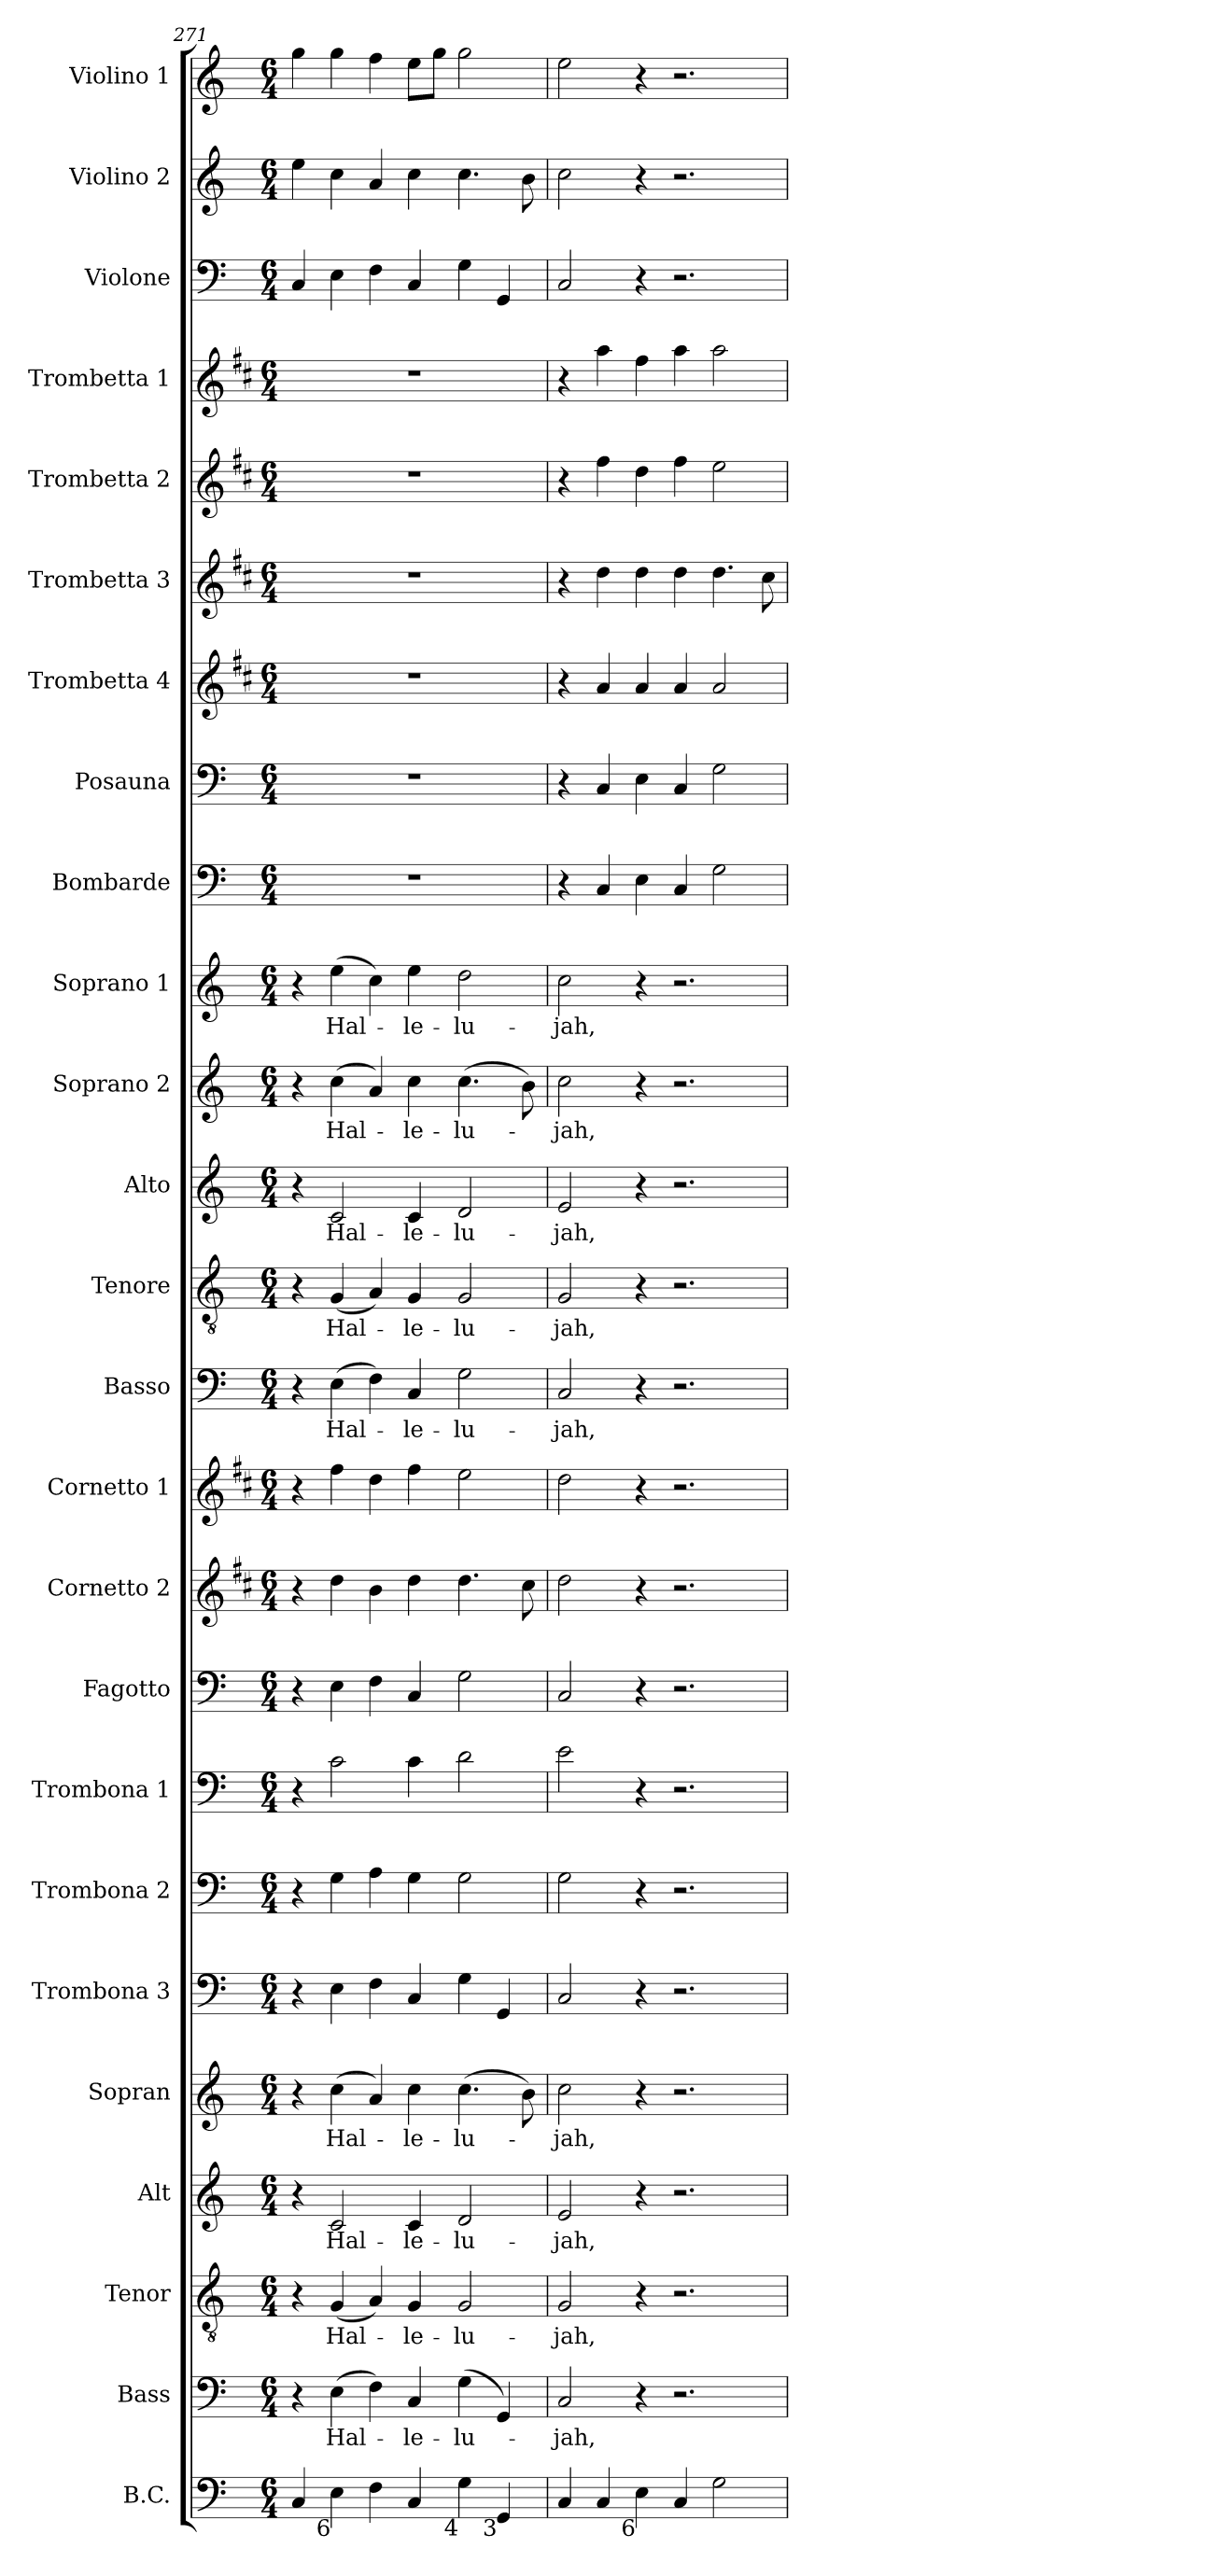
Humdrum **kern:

**kern	**kern	**text	**kern	**text	**kern	**text	**kern	**text	**kern	**kern	**kern	**kern	**kern	**kern	**kern	**text	**kern	**text	**kern	**text	**kern	**text	**kern	**text	**kern	**kern	**kern	**kern	**kern	**kern	**kern	**kern	**kern
*part25	*part24	*part24	*part23	*part23	*part22	*part22	*part21	*part21	*part20	*part19	*part18	*part17	*part16	*part15	*part14	*part14	*part13	*part13	*part12	*part12	*part11	*part11	*part10	*part10	*part9	*part8	*part7	*part6	*part5	*part4	*part3	*part2	*part1
*staff25	*staff24	*staff24	*staff23	*staff23	*staff22	*staff22	*staff21	*staff21	*staff20	*staff19	*staff18	*staff17	*staff16	*staff15	*staff14	*staff14	*staff13	*staff13	*staff12	*staff12	*staff11	*staff11	*staff10	*staff10	*staff9	*staff8	*staff7	*staff6	*staff5	*staff4	*staff3	*staff2	*staff1
*I"B.C.	*I"Bass	*	*I"Tenor	*	*I"Alt	*	*I"Sopran	*	*I"Trombona 3	*I"Trombona 2	*I"Trombona 1	*I"Fagotto	*I"Cornetto 2	*I"Cornetto 1	*I"Basso	*	*I"Tenore	*	*I"Alto	*	*I"Soprano 2	*	*I"Soprano 1	*	*I"Bombarde	*I"Posauna	*I"Trombetta 4	*I"Trombetta 3	*I"Trombetta 2	*I"Trombetta 1	*I"Violone	*I"Violino 2	*I"Violino 1
*I'B.C.	*I'B.	*	*I'T.	*	*I'A.	*	*I'S.	*	*I'Tbn. 2	*I'Tbn. 2	*I'Tbn. 1	*I'Fag.	*I'Cor. 2	*I'Cor. 1	*I'B.	*	*I'T.	*	*I'A.	*	*I'S.	*	*I'S.	*	*	*	*	*	*	*	*	*I'Vl. 2	*I'Vl. 1
*clefF4	*clefF4	*	*clefGv2	*	*clefG2	*	*clefG2	*	*clefF4	*clefF4	*clefF4	*clefF4	*clefG2	*clefG2	*clefF4	*	*clefGv2	*	*clefG2	*	*clefG2	*	*clefG2	*	*clefF4	*clefF4	*clefG2	*clefG2	*clefG2	*clefG2	*clefF4	*clefG2	*clefG2
*	*	*	*ITrd7c12	*	*	*	*	*	*	*	*	*	*ITrd1c2	*ITrd1c2	*	*	*ITrd7c12	*	*	*	*	*	*	*	*	*	*ITrd1c2	*ITrd1c2	*ITrd1c2	*ITrd1c2	*	*	*
*k[]	*k[]	*	*k[]	*	*k[]	*	*k[]	*	*k[]	*k[]	*k[]	*k[]	*k[]	*k[]	*k[]	*	*k[]	*	*k[]	*	*k[]	*	*k[]	*	*k[]	*k[]	*k[]	*k[]	*k[]	*k[]	*k[]	*k[]	*k[]
*C:	*C:	*	*C:	*	*C:	*	*C:	*	*C:	*C:	*C:	*C:	*C:	*C:	*C:	*	*C:	*	*C:	*	*C:	*	*C:	*	*C:	*C:	*C:	*C:	*C:	*C:	*C:	*C:	*C:
*M6/4	*M6/4	*	*M6/4	*	*M6/4	*	*M6/4	*	*M6/4	*M6/4	*M6/4	*M6/4	*M6/4	*M6/4	*M6/4	*	*M6/4	*	*M6/4	*	*M6/4	*	*M6/4	*	*M6/4	*M6/4	*M6/4	*M6/4	*M6/4	*M6/4	*M6/4	*M6/4	*M6/4
=271	=271	=271	=271	=271	=271	=271	=271	=271	=271	=271	=271	=271	=271	=271	=271	=271	=271	=271	=271	=271	=271	=271	=271	=271	=271	=271	=271	=271	=271	=271	=271	=271	=271
!	!	!	!	!	!	!	!	!	!	!	!	!	!	!	!	!	!	!	!	!	!	!	!	!	!LO:N:vis=1	!LO:N:vis=1	!LO:N:vis=1	!LO:N:vis=1	!LO:N:vis=1	!LO:N:vis=1	!	!	!
4Ci/	4r	.	4r	.	4r	.	4r	.	4r	4r	4r	4r	4r	4r	4r	.	4r	.	4r	.	4r	.	4r	.	1.r	1.r	1.r	1.r	1.r	1.r	4Ci/	4eei\	4ggi\
!	!	!LO:LY:b:color=#000000	!	!	!	!	!	!	!	!	!	!	!	!	!	!	!	!	!	!	!	!	!	!	!	!	!	!	!	!	!	!	!
!	!	!	!	!LO:LY:b:color=#000000	!	!	!	!	!	!	!	!	!	!	!	!	!	!	!	!	!	!	!	!	!	!	!	!	!	!	!	!	!
!	!	!	!	!	!	!LO:LY:b:color=#000000	!	!	!	!	!	!	!	!	!	!	!	!	!	!	!	!	!	!	!	!	!	!	!	!	!	!	!
!	!	!	!	!	!	!	!	!LO:LY:b:color=#000000	!	!	!	!	!	!	!	!	!	!	!	!	!	!	!	!	!	!	!	!	!	!	!	!	!
!	!	!	!	!	!	!	!	!	!	!	!	!	!	!	!	!LO:LY:b:color=#000000	!	!	!	!	!	!	!	!	!	!	!	!	!	!	!	!	!
!	!	!	!	!	!	!	!	!	!	!	!	!	!	!	!	!	!	!LO:LY:b:color=#000000	!	!	!	!	!	!	!	!	!	!	!	!	!	!	!
!	!	!	!	!	!	!	!	!	!	!	!	!	!	!	!	!	!	!	!	!LO:LY:b:color=#000000	!	!	!	!	!	!	!	!	!	!	!	!	!
!	!	!	!	!	!	!	!	!	!	!	!	!	!	!	!	!	!	!	!	!	!	!LO:LY:b:color=#000000	!	!	!	!	!	!	!	!	!	!	!
!LO:TX:b:rj:t=6	!	!	!	!	!	!	!	!	!	!	!	!	!	!	!	!	!	!	!	!	!	!	!	!	!	!	!	!	!	!	!	!	!
!	!	!	!	!	!	!	!	!	!	!	!	!	!	!	!	!	!	!	!	!	!	!	!	!LO:LY:b:color=#000000	!	!	!	!	!	!	!	!	!
4Ei\	(4Ei\	Hal-	(4GGi/	Hal-	2ci/	Hal-	(4cci\	Hal-	4Ei\	4Gi\	2ci\	4Ei\	4cci\	4eei\	(4Ei\	Hal-	(4GGi/	Hal-	2ci/	Hal-	(4cci\	Hal-	(4eei\	Hal-	.	.	.	.	.	.	4Ei\	4cci\	4ggi\
4Fi\	4Fi\)	.	4AAi/)	.	.	.	4ai/)	.	4Fi\	4Ai\	.	4Fi\	4ai\	4cci\	4Fi\)	.	4AAi/)	.	.	.	4ai/)	.	4cci\)	.	.	.	.	.	.	.	4Fi\	4ai/	4ffi\
!	!	!LO:LY:b:color=#000000	!	!	!	!	!	!	!	!	!	!	!	!	!	!	!	!	!	!	!	!	!	!	!	!	!	!	!	!	!	!	!
!	!	!	!	!LO:LY:b:color=#000000	!	!	!	!	!	!	!	!	!	!	!	!	!	!	!	!	!	!	!	!	!	!	!	!	!	!	!	!	!
!	!	!	!	!	!	!LO:LY:b:color=#000000	!	!	!	!	!	!	!	!	!	!	!	!	!	!	!	!	!	!	!	!	!	!	!	!	!	!	!
!	!	!	!	!	!	!	!	!LO:LY:b:color=#000000	!	!	!	!	!	!	!	!	!	!	!	!	!	!	!	!	!	!	!	!	!	!	!	!	!
!	!	!	!	!	!	!	!	!	!	!	!	!	!	!	!	!LO:LY:b:color=#000000	!	!	!	!	!	!	!	!	!	!	!	!	!	!	!	!	!
!	!	!	!	!	!	!	!	!	!	!	!	!	!	!	!	!	!	!LO:LY:b:color=#000000	!	!	!	!	!	!	!	!	!	!	!	!	!	!	!
!	!	!	!	!	!	!	!	!	!	!	!	!	!	!	!	!	!	!	!	!LO:LY:b:color=#000000	!	!	!	!	!	!	!	!	!	!	!	!	!
!	!	!	!	!	!	!	!	!	!	!	!	!	!	!	!	!	!	!	!	!	!	!LO:LY:b:color=#000000	!	!	!	!	!	!	!	!	!	!	!
!	!	!	!	!	!	!	!	!	!	!	!	!	!	!	!	!	!	!	!	!	!	!	!	!LO:LY:b:color=#000000	!	!	!	!	!	!	!	!	!
4Ci/	4Ci/	-le-	4GGi/	-le-	4ci/	-le-	4cci\	-le-	4Ci/	4Gi\	4ci\	4Ci/	4cci\	4eei\	4Ci/	-le-	4GGi/	-le-	4ci/	-le-	4cci\	-le-	4eei\	-le-	.	.	.	.	.	.	4Ci/	4cci\	8eei\L
.	.	.	.	.	.	.	.	.	.	.	.	.	.	.	.	.	.	.	.	.	.	.	.	.	.	.	.	.	.	.	.	.	8ggi\J
!	!	!LO:LY:b:color=#000000	!	!	!	!	!	!	!	!	!	!	!	!	!	!	!	!	!	!	!	!	!	!	!	!	!	!	!	!	!	!	!
!	!	!	!	!LO:LY:b:color=#000000	!	!	!	!	!	!	!	!	!	!	!	!	!	!	!	!	!	!	!	!	!	!	!	!	!	!	!	!	!
!	!	!	!	!	!	!LO:LY:b:color=#000000	!	!	!	!	!	!	!	!	!	!	!	!	!	!	!	!	!	!	!	!	!	!	!	!	!	!	!
!	!	!	!	!	!	!	!	!LO:LY:b:color=#000000	!	!	!	!	!	!	!	!	!	!	!	!	!	!	!	!	!	!	!	!	!	!	!	!	!
!	!	!	!	!	!	!	!	!	!	!	!	!	!	!	!	!LO:LY:b:color=#000000	!	!	!	!	!	!	!	!	!	!	!	!	!	!	!	!	!
!	!	!	!	!	!	!	!	!	!	!	!	!	!	!	!	!	!	!LO:LY:b:color=#000000	!	!	!	!	!	!	!	!	!	!	!	!	!	!	!
!	!	!	!	!	!	!	!	!	!	!	!	!	!	!	!	!	!	!	!	!LO:LY:b:color=#000000	!	!	!	!	!	!	!	!	!	!	!	!	!
!	!	!	!	!	!	!	!	!	!	!	!	!	!	!	!	!	!	!	!	!	!	!LO:LY:b:color=#000000	!	!	!	!	!	!	!	!	!	!	!
!LO:TX:b:rj:t=4	!	!	!	!	!	!	!	!	!	!	!	!	!	!	!	!	!	!	!	!	!	!	!	!	!	!	!	!	!	!	!	!	!
!	!	!	!	!	!	!	!	!	!	!	!	!	!	!	!	!	!	!	!	!	!	!	!	!LO:LY:b:color=#000000	!	!	!	!	!	!	!	!	!
4Gi\	(4Gi\	-lu-	2GGi/	-lu-	2di/	-lu-	(4.cci\	-lu-	4Gi\	2Gi\	2di\	2Gi\	4.cci\	2ddi\	2Gi\	-lu-	2GGi/	-lu-	2di/	-lu-	(4.cci\	-lu-	2ddi\	-lu-	.	.	.	.	.	.	4Gi\	4.cci\	2ggi\
!LO:TX:b:rj:t=3	!	!	!	!	!	!	!	!	!	!	!	!	!	!	!	!	!	!	!	!	!	!	!	!	!	!	!	!	!	!	!	!	!
4GGi/	4GGi/)	.	.	.	.	.	.	.	4GGi/	.	.	.	.	.	.	.	.	.	.	.	.	.	.	.	.	.	.	.	.	.	4GGi/	.	.
.	.	.	.	.	.	.	8bi\)	.	.	.	.	.	8bi\	.	.	.	.	.	.	.	8bi\)	.	.	.	.	.	.	.	.	.	.	8bi\	.
=272	=272	=272	=272	=272	=272	=272	=272	=272	=272	=272	=272	=272	=272	=272	=272	=272	=272	=272	=272	=272	=272	=272	=272	=272	=272	=272	=272	=272	=272	=272	=272	=272	=272
!	!	!LO:LY:b:color=#000000	!	!	!	!	!	!	!	!	!	!	!	!	!	!	!	!	!	!	!	!	!	!	!	!	!	!	!	!	!	!	!
!	!	!	!	!LO:LY:b:color=#000000	!	!	!	!	!	!	!	!	!	!	!	!	!	!	!	!	!	!	!	!	!	!	!	!	!	!	!	!	!
!	!	!	!	!	!	!LO:LY:b:color=#000000	!	!	!	!	!	!	!	!	!	!	!	!	!	!	!	!	!	!	!	!	!	!	!	!	!	!	!
!	!	!	!	!	!	!	!	!LO:LY:b:color=#000000	!	!	!	!	!	!	!	!	!	!	!	!	!	!	!	!	!	!	!	!	!	!	!	!	!
!	!	!	!	!	!	!	!	!	!	!	!	!	!	!	!	!LO:LY:b:color=#000000	!	!	!	!	!	!	!	!	!	!	!	!	!	!	!	!	!
!	!	!	!	!	!	!	!	!	!	!	!	!	!	!	!	!	!	!LO:LY:b:color=#000000	!	!	!	!	!	!	!	!	!	!	!	!	!	!	!
!	!	!	!	!	!	!	!	!	!	!	!	!	!	!	!	!	!	!	!	!LO:LY:b:color=#000000	!	!	!	!	!	!	!	!	!	!	!	!	!
!	!	!	!	!	!	!	!	!	!	!	!	!	!	!	!	!	!	!	!	!	!	!LO:LY:b:color=#000000	!	!	!	!	!	!	!	!	!	!	!
!	!	!	!	!	!	!	!	!	!	!	!	!	!	!	!	!	!	!	!	!	!	!	!	!LO:LY:b:color=#000000	!	!	!	!	!	!	!	!	!
4Ci/	2Ci/	-jah,	2GGi/	-jah,	2ei/	-jah,	2cci\	-jah,	2Ci/	2Gi\	2ei\	2Ci/	2cci\	2cci\	2Ci/	-jah,	2GGi/	-jah,	2ei/	-jah,	2cci\	-jah,	2cci\	-jah,	4r	4r	4r	4r	4r	4r	2Ci/	2cci\	2eei\
4Ci/	.	.	.	.	.	.	.	.	.	.	.	.	.	.	.	.	.	.	.	.	.	.	.	.	4Ci/	4Ci/	4gi/	4cci\	4eei\	4ggi\	.	.	.
!LO:TX:b:rj:t=6	!	!	!	!	!	!	!	!	!	!	!	!	!	!	!	!	!	!	!	!	!	!	!	!	!	!	!	!	!	!	!	!	!
4Ei\	4r	.	4r	.	4r	.	4r	.	4r	4r	4r	4r	4r	4r	4r	.	4r	.	4r	.	4r	.	4r	.	4Ei\	4Ei\	4gi/	4cci\	4cci\	4eei\	4r	4r	4r
4Ci/	2.r	.	2.r	.	2.r	.	2.r	.	2.r	2.r	2.r	2.r	2.r	2.r	2.r	.	2.r	.	2.r	.	2.r	.	2.r	.	4Ci/	4Ci/	4gi/	4cci\	4eei\	4ggi\	2.r	2.r	2.r
2Gi\	.	.	.	.	.	.	.	.	.	.	.	.	.	.	.	.	.	.	.	.	.	.	.	.	2Gi\	2Gi\	2gi/	4.cci\	2ddi\	2ggi\	.	.	.
.	.	.	.	.	.	.	.	.	.	.	.	.	.	.	.	.	.	.	.	.	.	.	.	.	.	.	.	8bi\	.	.	.	.	.
=	=	=	=	=	=	=	=	=	=	=	=	=	=	=	=	=	=	=	=	=	=	=	=	=	=	=	=	=	=	=	=	=	=
*-	*-	*-	*-	*-	*-	*-	*-	*-	*-	*-	*-	*-	*-	*-	*-	*-	*-	*-	*-	*-	*-	*-	*-	*-	*-	*-	*-	*-	*-	*-	*-	*-	*-
